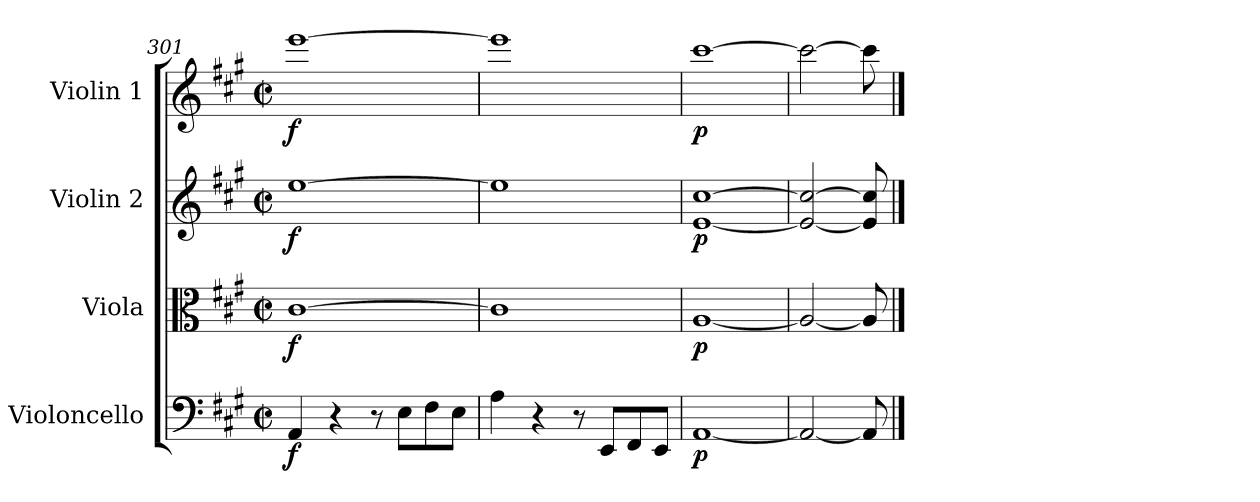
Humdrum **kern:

**kern	**dynam	**kern	**dynam	**kern	**dynam	**kern	**dynam
*part4	*part4	*part3	*part3	*part2	*part2	*part1	*part1
*staff4	*staff4	*staff3	*staff3	*staff2	*staff2	*staff1	*staff1
*I"Violoncello	*	*I"Viola	*	*I"Violin 2	*	*I"Violin 1	*
*I'Vc	*	*I'Vla	*	*I'Vln	*	*I'Vln	*
*clefF4	*	*clefC3	*	*clefG2	*	*clefG2	*
*k[f#c#g#]	*	*k[f#c#g#]	*	*k[f#c#g#]	*	*k[f#c#g#]	*
*A:	*	*A:	*	*A:	*	*A:	*
*M2/2	*	*M2/2	*	*M2/2	*	*M2/2	*
*met(c|)	*	*met(c|)	*	*met(c|)	*	*met(c|)	*
=301	=301	=301	=301	=301	=301	=301	=301
!	!LO:DY:b	!	!LO:DY:b	!	!LO:DY:b	!	!LO:DY:b
4AA/	f	[1c#	f	[1ee	f	[1eee	f
4r	.	.	.	.	.	.	.
8r	.	.	.	.	.	.	.
8E\L	.	.	.	.	.	.	.
8F#\	.	.	.	.	.	.	.
8E\J	.	.	.	.	.	.	.
=302	=302	=302	=302	=302	=302	=302	=302
4A\	.	1c#]	.	1ee]	.	1eee]	.
4r	.	.	.	.	.	.	.
8r	.	.	.	.	.	.	.
8EE/L	.	.	.	.	.	.	.
8FF#/	.	.	.	.	.	.	.
8EE/J	.	.	.	.	.	.	.
=303	=303	=303	=303	=303	=303	=303	=303
!	!LO:DY:b	!	!LO:DY:b	!	!LO:DY:b	!	!LO:DY:b
[1AA	p	[1A	p	[1e [1cc#	p	[1ccc#	p
!!LO:LB:g=z
=304	=304	=304	=304	=304	=304	=304	=304
2AA/_	.	2A/_	.	2e/_ 2cc#/_	.	2ccc#\_	.
8AA/]	.	8A/]	.	8e/] 8cc#/]	.	8ccc#\]	.
==	==	==	==	==	==	==	==
*-	*-	*-	*-	*-	*-	*-	*-
